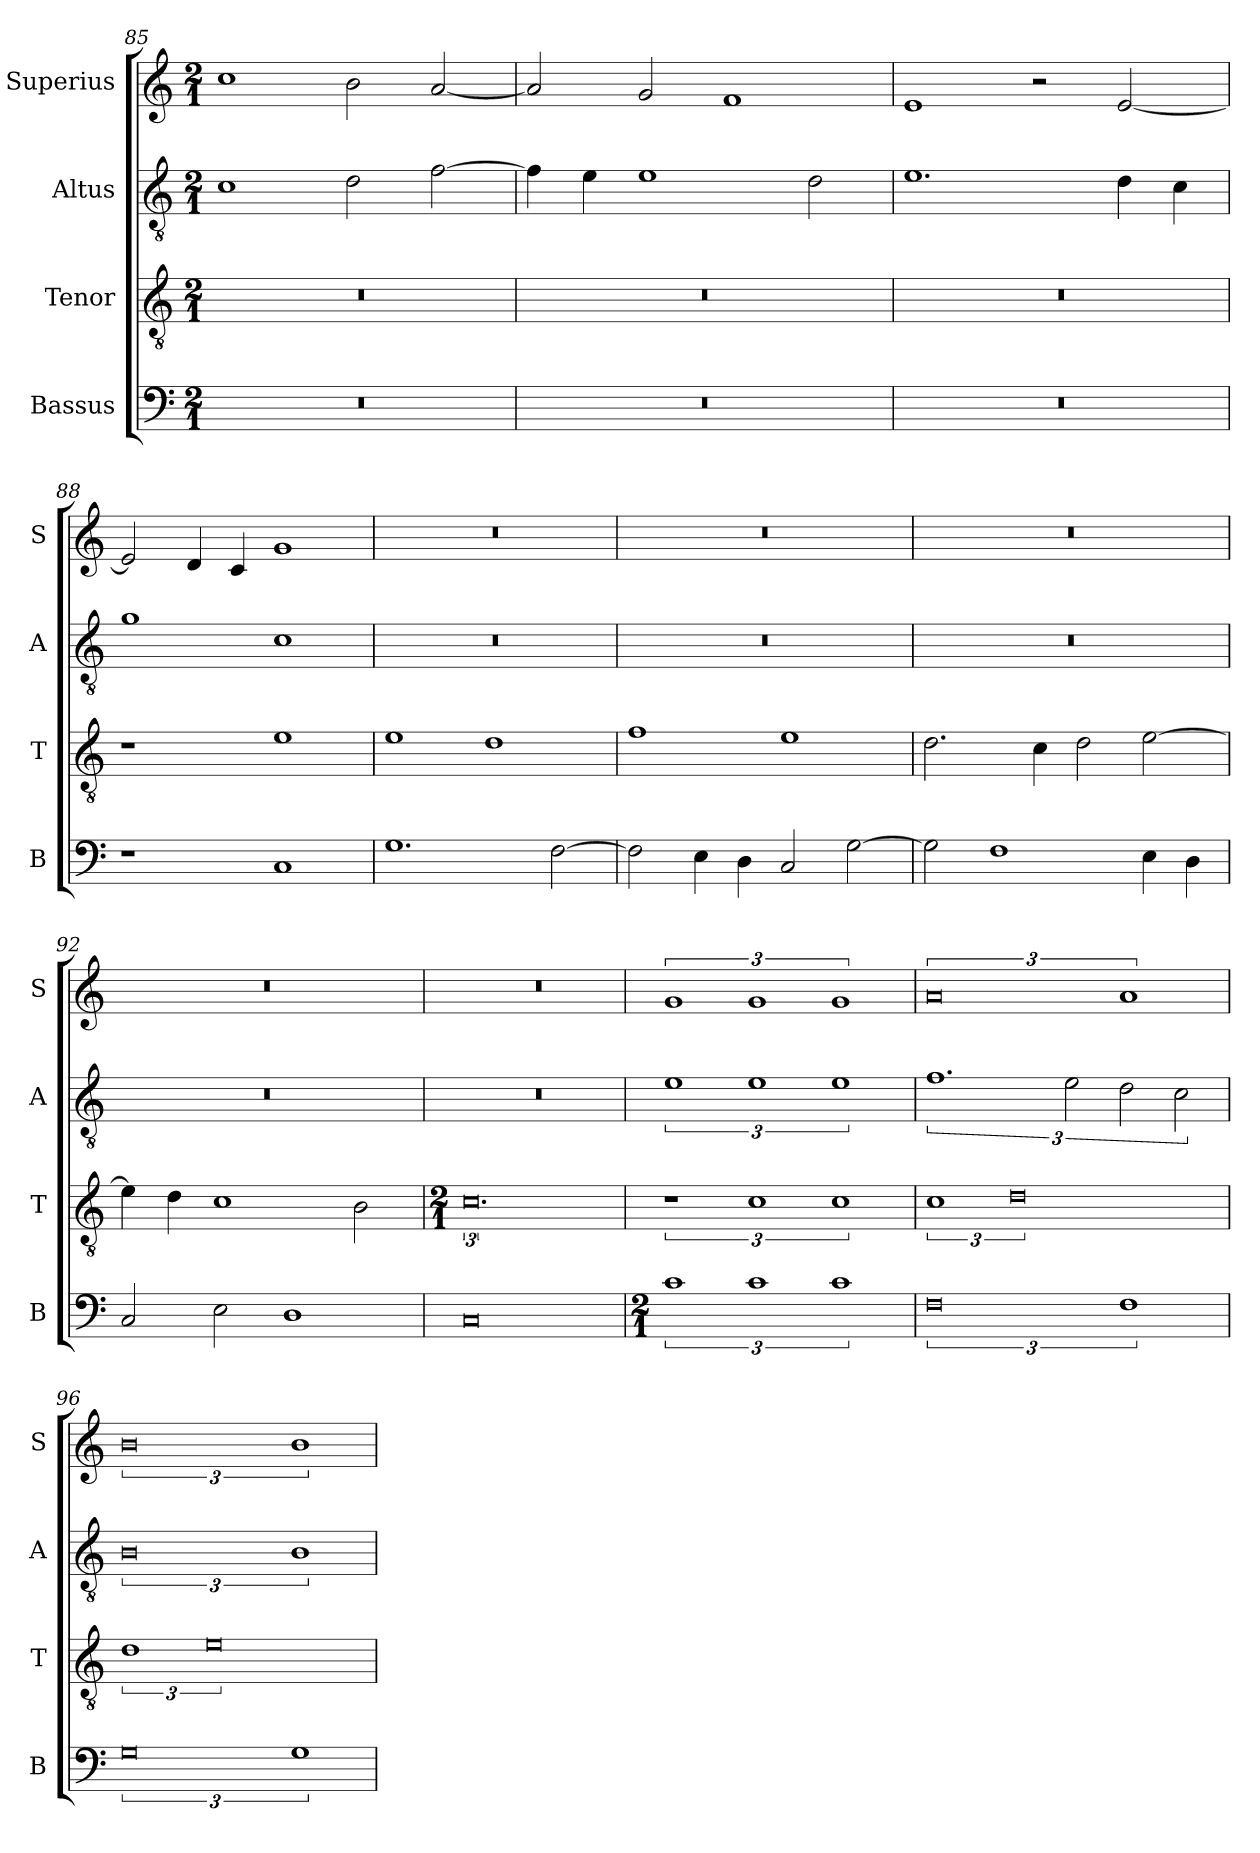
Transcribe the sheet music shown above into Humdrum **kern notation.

**kern	**kern	**kern	**kern
*part4	*part3	*part2	*part1
*staff4	*staff3	*staff2	*staff1
*I"Bassus	*I"Tenor	*I"Altus	*I"Superius
*I'B	*I'T	*I'A	*I'S
*clefF4	*clefGv2	*clefGv2	*clefG2
*k[]	*k[]	*k[]	*k[]
*M2/1	*M2/1	*M2/1	*M2/1
=85	=85	=85	=85
0r	0r	1c	1cc
.	.	2d\	2b\
.	.	[2f\	[2a/
=86	=86	=86	=86
0r	0r	4f\]	2a/]
.	.	4e\	.
.	.	1e	2g/
.	.	.	1f
.	.	2d\	.
=87	=87	=87	=87
0r	0r	1.e	1e
.	.	.	2r
.	.	4d\	[2e/
.	.	4c\	.
=88	=88	=88	=88
1r	1r	1g	2e/]
.	.	.	4d/
.	.	.	4c/
1C	1e	1c	1g
=89	=89	=89	=89
1.G	1e	0r	0r
.	1d	.	.
[2F\	.	.	.
=90	=90	=90	=90
2F\]	1f	0r	0r
4E\	.	.	.
4D\	.	.	.
2C/	1e	.	.
[2G\	.	.	.
=91	=91	=91	=91
2G\]	2.d\	0r	0r
1F	.	.	.
.	4c\	.	.
.	2d\	.	.
4E\	[2e\	.	.
4D\	.	.	.
=92	=92	=92	=92
2C/	4e\]	0r	0r
.	4d\	.	.
2E\	1c	.	.
1D	.	.	.
.	2B\	.	.
=93	=93	=93	=93
*	*M2/1	*	*
0C	3%4.c	0r	0r
=94	=94	=94	=94
*M2/1	*	*	*
3%2c	3%2r	3%2e	3%2g
3%2c	3%2c	3%2e	3%2g
3%2c	3%2c	3%2e	3%2g
=95	=95	=95	=95
3%4F	3%2c	3%2.f	3%4a
.	3%4d	.	.
.	.	3e\	.
3%2F	.	3d\	3%2a
.	.	3c\	.
=96	=96	=96	=96
3%4G	3%2d	3%4B	3%4b
.	3%4e	.	.
3%2G	.	3%2B	3%2b
=	=	=	=
*-	*-	*-	*-
